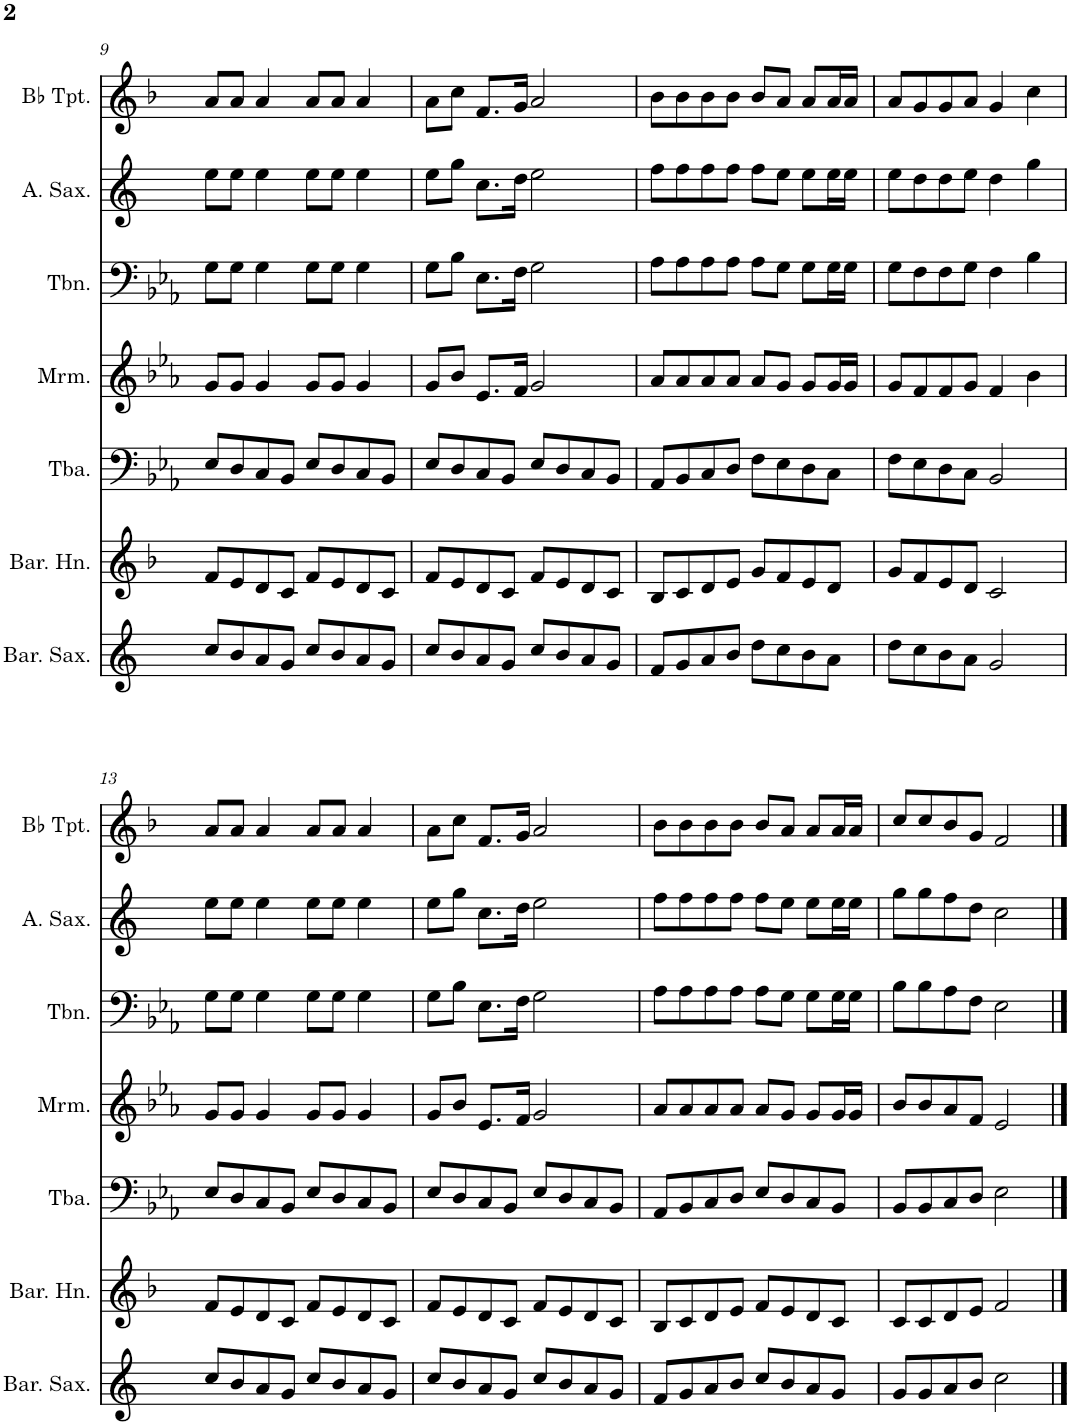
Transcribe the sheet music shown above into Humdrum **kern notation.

**kern	**kern	**kern	**kern	**kern	**kern	**kern
*part7	*part6	*part5	*part4	*part3	*part2	*part1
*staff7	*staff6	*staff5	*staff4	*staff3	*staff2	*staff1
*I"Baritone Saxophone	*I"Baritone Horn	*I"Tuba	*I"Marimba	*I"Trombone	*I"Alto Saxophone	*I"Bb Trumpet
*I'Bar. Sax.	*I'Bar. Hn.	*I'Tba.	*I'Mrm.	*I'Tbn.	*I'A. Sax.	*I'Bb Tpt.
!!LO:PB:g=z
*clefG2	*clefG2	*clefF4	*clefG2	*clefF4	*clefG2	*clefG2
*Trd12c21	*Trd4c7	*	*	*	*Trd5c9	*Trd1c2
*k[]	*k[b-]	*k[b-e-a-]	*k[b-e-a-]	*k[b-e-a-]	*k[]	*k[b-]
*M4/4	*M4/4	*M4/4	*M4/4	*M4/4	*M4/4	*M4/4
=9	=9	=9	=9	=9	=9	=9
8cc/L	8f/L	8E-/L	8g/L	8G\L	8ee\L	8a/L
8b/	8e/	8D/	8g/J	8G\J	8ee\J	8a/J
8a/	8d/	8C/	4g/	4G\	4ee\	4a/
8g/J	8c/J	8BB-/J	.	.	.	.
8cc/L	8f/L	8E-/L	8g/L	8G\L	8ee\L	8a/L
8b/	8e/	8D/	8g/J	8G\J	8ee\J	8a/J
8a/	8d/	8C/	4g/	4G\	4ee\	4a/
8g/J	8c/J	8BB-/J	.	.	.	.
=10	=10	=10	=10	=10	=10	=10
8cc/L	8f/L	8E-/L	8g/L	8G\L	8ee\L	8a\L
8b/	8e/	8D/	8b-/J	8B-\J	8gg\J	8cc\J
8a/	8d/	8C/	8.e-/L	8.E-\L	8.cc\L	8.f/L
8g/J	8c/J	8BB-/J	.	.	.	.
.	.	.	16f/Jk	16F\Jk	16dd\Jk	16g/Jk
8cc/L	8f/L	8E-/L	2g/	2G\	2ee\	2a/
8b/	8e/	8D/	.	.	.	.
8a/	8d/	8C/	.	.	.	.
8g/J	8c/J	8BB-/J	.	.	.	.
=11	=11	=11	=11	=11	=11	=11
8f/L	8B-/L	8AA-/L	8a-/L	8A-\L	8ff\L	8b-\L
8g/	8c/	8BB-/	8a-/	8A-\	8ff\	8b-\
8a/	8d/	8C/	8a-/	8A-\	8ff\	8b-\
8b/J	8e/J	8D/J	8a-/J	8A-\J	8ff\J	8b-\J
8dd\L	8g/L	8F\L	8a-/L	8A-\L	8ff\L	8b-/L
8cc\	8f/	8E-\	8g/J	8G\J	8ee\J	8a/J
8b\	8e/	8D\	8g/L	8G\L	8ee\L	8a/L
8a\J	8d/J	8C\J	16g/L	16G\L	16ee\L	16a/L
.	.	.	16g/JJ	16G\JJ	16ee\JJ	16a/JJ
=12	=12	=12	=12	=12	=12	=12
8dd\L	8g/L	8F\L	8g/L	8G\L	8ee\L	8a/L
8cc\	8f/	8E-\	8f/	8F\	8dd\	8g/
8b\	8e/	8D\	8f/	8F\	8dd\	8g/
8a\J	8d/J	8C\J	8g/J	8G\J	8ee\J	8a/J
2g/	2c/	2BB-/	4f/	4F\	4dd\	4g/
.	.	.	4b-\	4B-\	4gg\	4cc\
!!LO:LB:g=z
=13	=13	=13	=13	=13	=13	=13
8cc/L	8f/L	8E-/L	8g/L	8G\L	8ee\L	8a/L
8b/	8e/	8D/	8g/J	8G\J	8ee\J	8a/J
8a/	8d/	8C/	4g/	4G\	4ee\	4a/
8g/J	8c/J	8BB-/J	.	.	.	.
8cc/L	8f/L	8E-/L	8g/L	8G\L	8ee\L	8a/L
8b/	8e/	8D/	8g/J	8G\J	8ee\J	8a/J
8a/	8d/	8C/	4g/	4G\	4ee\	4a/
8g/J	8c/J	8BB-/J	.	.	.	.
=14	=14	=14	=14	=14	=14	=14
8cc/L	8f/L	8E-/L	8g/L	8G\L	8ee\L	8a\L
8b/	8e/	8D/	8b-/J	8B-\J	8gg\J	8cc\J
8a/	8d/	8C/	8.e-/L	8.E-\L	8.cc\L	8.f/L
8g/J	8c/J	8BB-/J	.	.	.	.
.	.	.	16f/Jk	16F\Jk	16dd\Jk	16g/Jk
8cc/L	8f/L	8E-/L	2g/	2G\	2ee\	2a/
8b/	8e/	8D/	.	.	.	.
8a/	8d/	8C/	.	.	.	.
8g/J	8c/J	8BB-/J	.	.	.	.
=15	=15	=15	=15	=15	=15	=15
8f/L	8B-/L	8AA-/L	8a-/L	8A-\L	8ff\L	8b-\L
8g/	8c/	8BB-/	8a-/	8A-\	8ff\	8b-\
8a/	8d/	8C/	8a-/	8A-\	8ff\	8b-\
8b/J	8e/J	8D/J	8a-/J	8A-\J	8ff\J	8b-\J
8cc/L	8f/L	8E-/L	8a-/L	8A-\L	8ff\L	8b-/L
8b/	8e/	8D/	8g/J	8G\J	8ee\J	8a/J
8a/	8d/	8C/	8g/L	8G\L	8ee\L	8a/L
8g/J	8c/J	8BB-/J	16g/L	16G\L	16ee\L	16a/L
.	.	.	16g/JJ	16G\JJ	16ee\JJ	16a/JJ
=16	=16	=16	=16	=16	=16	=16
8g/L	8c/L	8BB-/L	8b-/L	8B-\L	8gg\L	8cc/L
8g/	8c/	8BB-/	8b-/	8B-\	8gg\	8cc/
8a/	8d/	8C/	8a-/	8A-\	8ff\	8b-/
8b/J	8e/J	8D/J	8f/J	8F\J	8dd\J	8g/J
2cc\	2f/	2E-\	2e-/	2E-\	2cc\	2f/
==	==	==	==	==	==	==
*-	*-	*-	*-	*-	*-	*-
